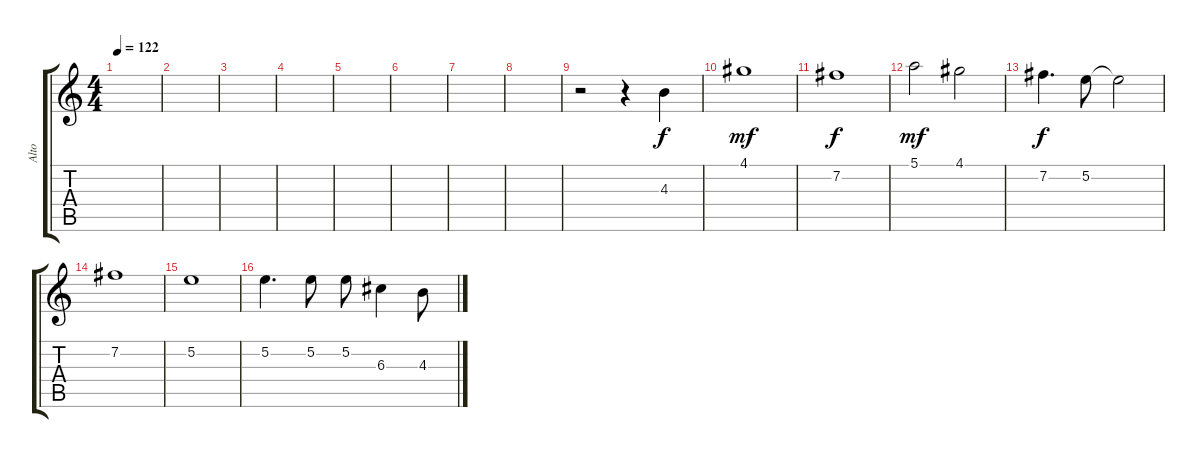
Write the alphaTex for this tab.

\track ("Alto" "Alto") {instrument electricguitarjazz}
\staff {score tabs}
\tuning (E4 B3 G3 D3 A2 E2) {hide}
\ts (4 4)
\tempo 122
\clef g2
\ks c
|
|
|
|
|
|
|
|
r.2 r.4 4.3.4 |
4.1.1{dy mf} |
7.2.1{dy f} |
5.1.2{dy mf} 4.1.2 |
7.2.4{d dy f} 5.2.8 5.2{t}.2 |
7.2.1 |
5.2.1 |
5.2.4{d} 5.2.8 5.2.8 6.3.4 4.3.8
